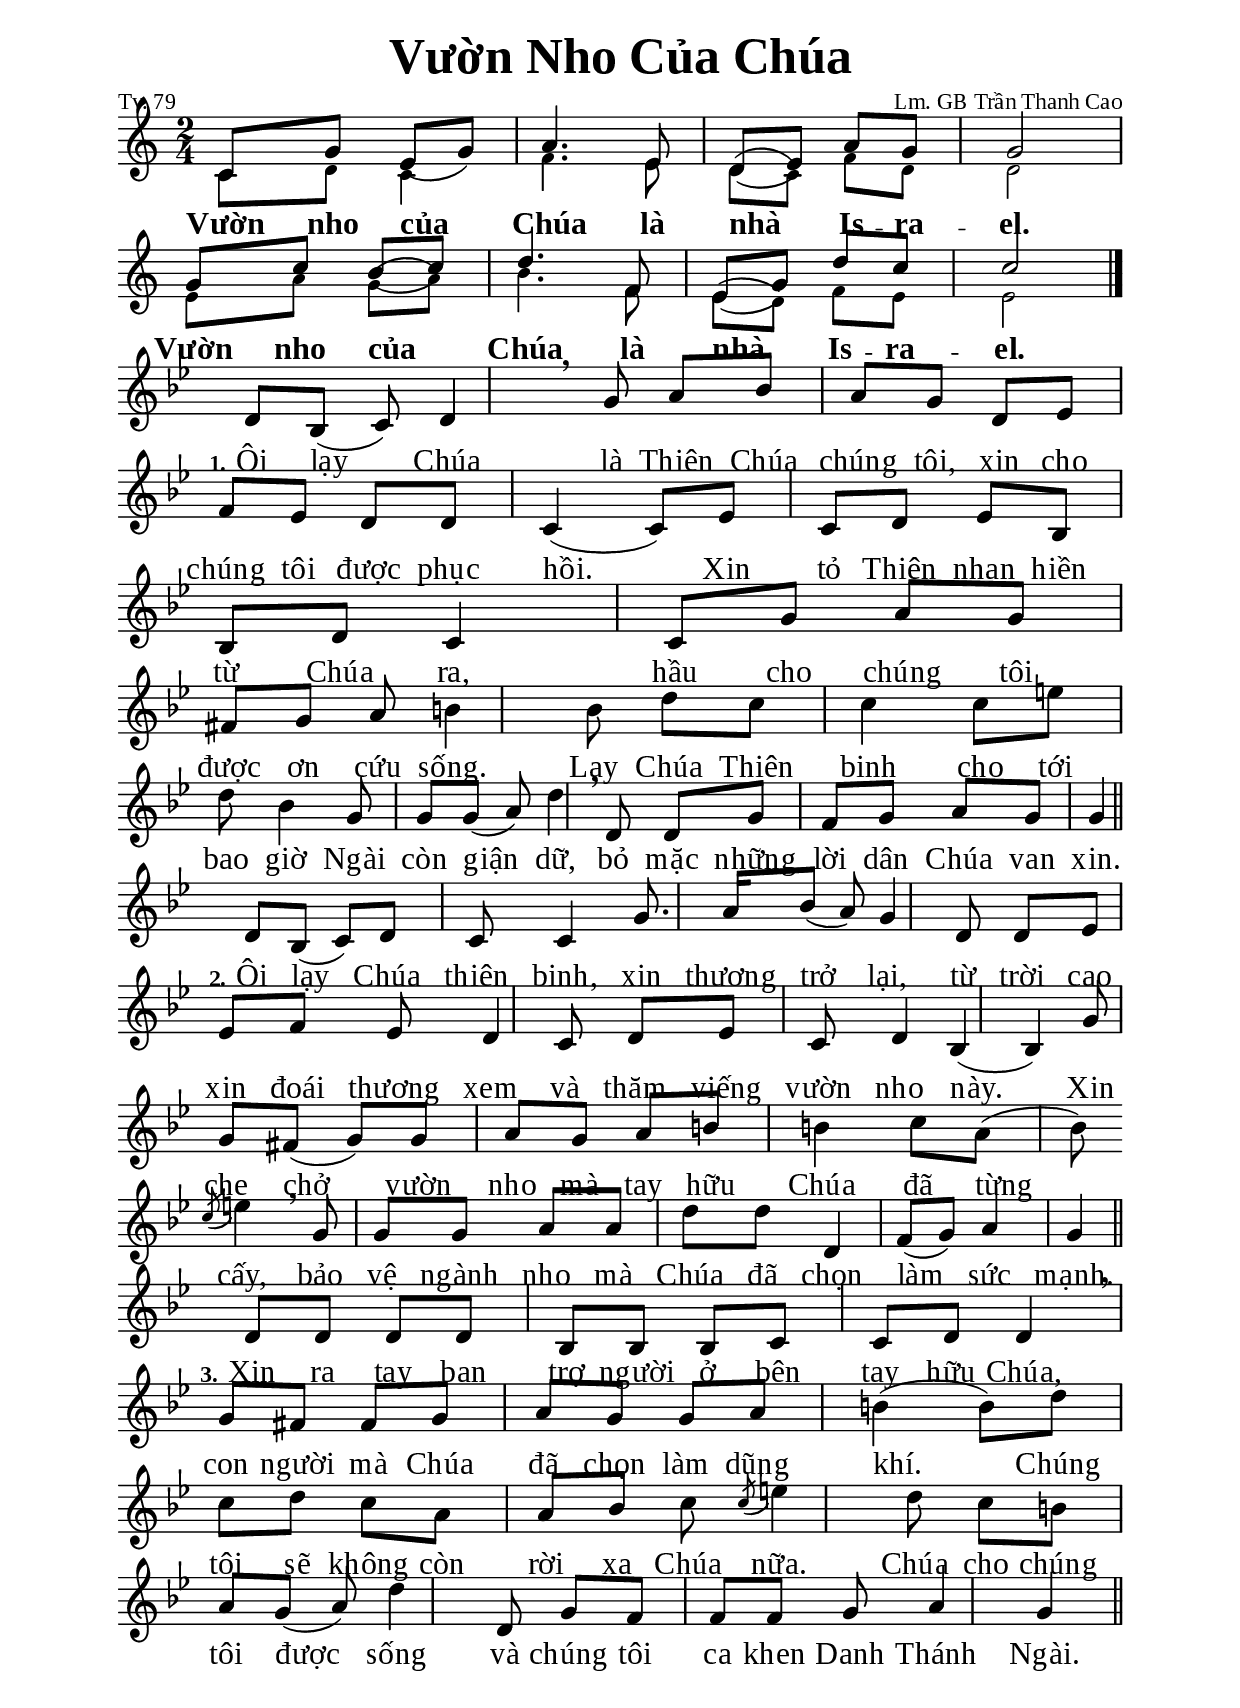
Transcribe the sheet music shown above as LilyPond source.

% Cài đặt chung
\version "2.20.0"
\include "english.ly"

\header {
  title = \markup { \fontsize #3 "Vườn Nho Của Chúa" }
  poet = "Tv. 79"
  composer = "Lm. GB Trần Thanh Cao"
  %arranger = " "
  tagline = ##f
}

\paper {
  #(set-paper-size "a4")
  top-margin = 10\mm
  bottom-margin = 10\mm
  left-margin = 20\mm
  right-margin = 20\mm
  indent = #0
  #(define fonts
    (make-pango-font-tree
      "Liberation Serif"
      "Liberation Serif"
      "Liberation Serif"
      (/ 20 20)))
  page-count = #1
}

% Nhạc điệp khúc
nhacDiepKhucSop = \relative c' {
  c8 g' e _(g) |
  a4. e8 |
  d _(e) a g |
  g2 |
  g8 c b _(c) |
  d4. f,8 |
  e _(g) d' c |
  c2 \bar "|."
}

nhacDiepKhucBass = \relative c' {
  \override NoteHead.font-size = #-2
  c8 d c4 |
  f4. e8 |
  d ^(c) f d |
  d2 |
  e8 a g ^(a) 
  b4. f8 |
  e ^(d) f e |
  e2
}

% Nhạc phiên khúc
nhacPhienKhucMot = \relative c' {
  d8 bf (c) d4 \breathe
  g8 a bf a g d ef f ef d d c4 (c8)
  ef c d ef bf bf d c4
  c8 g' a g fs g a b!4 bf8 d c c4 c8 e! d bf4
  g8 g g (a) d4 \breathe
  d,8 d g f g a g g4 \bar "||"
}

nhacPhienKhucHai = \relative c' {
  d8 bf (c) d c c4
  g'8. a16 bf8 (a) g4
  d8 d ef ef f ef d4 c8 d ef c d4 bf (bf)
  g'8 g fs (g) g a g a b! b!4 c8 a (bf) \break
  \acciaccatura c8 e!4 \breathe
  g,8 g g a a d d d,4 f8 (g) a4 g \bar "||"
}

nhacPhienKhucBa = \relative c' {
  d8 d d d bf bf bf c c d d4 \breathe
  g8 fs fs g a g g a b!4 (b8)
  d c d c a a bf c \acciaccatura c e!4
  d8 c b! a g (a) d4
  d,8 g f f f g a4 g \bar "||"
}

% Lời điệp khúc
loiDiepKhuc = \lyricmode {
  Vườn nho của Chúa là nhà Is -- ra -- el.
  Vườn nho của Chúa là nhà Is -- ra -- el.
}

% Lời phiên khúc
loiPhienKhucMot = \lyricmode {
  \set stanza = #"1."
  Ôi lạy Chúa là Thiên Chúa chúng tôi,
  xin cho chúng tôi được phục hồi.
  Xin tỏ Thiên nhan hiền từ Chúa ra,
  hầu cho chúng tôi được ơn cứu sống.
  Lạy Chúa Thiên binh cho tới bao giờ
  Ngài còn giận dữ, bỏ mặc những lời dân Chúa van xin.
}

loiPhienKhucHai = \lyricmode {
  \set stanza = #"2."
  Ôi lạy Chúa thiên binh, xin thương trở lại,
  từ trời cao xin đoái thương xem và thăm viếng vườn nho này.
  Xin che chở vườn nho mà tay hữu Chúa đã từng cấy,
  bảo vệ ngành nho mà Chúa đã chọn làm sức mạnh.
}

loiPhienKhucBa = \lyricmode {
  \set stanza = #"3."
  Xin ra tay ban trợ người ở bên tay hữu Chúa,
  con người mà Chúa đã chọn làm dũng khí.
  Chúng tôi sẽ không còn rời xa Chúa nữa.
  Chúa cho chúng tôi được sống
  và chúng tôi ca khen Danh Thánh Ngài.
}


% Dàn trang
\score {
  \new ChoirStaff <<
    \new Staff = diepKhuc \with {
        \consists "Merge_rests_engraver"
        \magnifyStaff #(magstep +1)
      }
      <<
      \new Voice = beSop {
        \voiceOne \key c \major \time 2/4 \nhacDiepKhucSop
      }
      \new Voice = beBas {
        \voiceTwo \key c \major \time 2/4 \nhacDiepKhucBass
      }
    >>
    \new Lyrics \lyricsto beSop \loiDiepKhuc
  >>
  \layout {
    \override Lyrics.LyricText.font-series = #'bold
    \override Lyrics.LyricText.font-size = #+3
    \override Lyrics.LyricSpace.minimum-distance = #4.0
    \override Score.BarNumber.break-visibility = ##(#f #f #f)
    \override Score.SpacingSpanner.uniform-stretching = ##t
  }
}

\score {
  \new ChoirStaff <<
    \new Staff = phienKhuc \with {
        \magnifyStaff #(magstep +1)
      }
      <<
      \new Voice = beSop {
        \key bf \major \time 2/4 \nhacPhienKhucMot
      }
    >>
    \new Lyrics \lyricsto beSop \loiPhienKhucMot
  >>
  \layout {
    \override Staff.TimeSignature.transparent = ##t
    \override Lyrics.LyricText.font-size = #+3
    \override Lyrics.LyricSpace.minimum-distance = #1.5
    \override Score.BarNumber.break-visibility = ##(#f #f #f)
    \override Score.SpacingSpanner.uniform-stretching = ##t
    \set Score.barAlways = ##t
    \set Score.defaultBarType = ""
  } 
}

\score {
  \new ChoirStaff <<
    \new Staff = phienKhuc \with {
        \magnifyStaff #(magstep +1)
      }
      <<
      \new Voice = beSop {
        \key bf \major \time 2/4 \nhacPhienKhucHai
      }
    >>
    \new Lyrics \lyricsto beSop \loiPhienKhucHai
  >>
  \layout {
    \override Staff.TimeSignature.transparent = ##t
    \override Lyrics.LyricText.font-size = #+3
    \override Lyrics.LyricSpace.minimum-distance = #2.2
    \override Score.BarNumber.break-visibility = ##(#f #f #f)
    \override Score.SpacingSpanner.uniform-stretching = ##t
    \set Score.barAlways = ##t
    \set Score.defaultBarType = ""
  } 
}

\score {
  \new ChoirStaff <<
    \new Staff = phienKhuc \with {
        \magnifyStaff #(magstep +1)
      }
      <<
      \new Voice = beSop {
        \key bf \major \time 2/4 \nhacPhienKhucBa
      }
    >>
    \new Lyrics \lyricsto beSop \loiPhienKhucBa
  >>
  \layout {
    \override Staff.TimeSignature.transparent = ##t
    \override Lyrics.LyricText.font-size = #+3
    \override Lyrics.LyricSpace.minimum-distance = #0.9
    \override Score.BarNumber.break-visibility = ##(#f #f #f)
    \override Score.SpacingSpanner.uniform-stretching = ##t
    \set Score.barAlways = ##t
    \set Score.defaultBarType = ""
  } 
}

